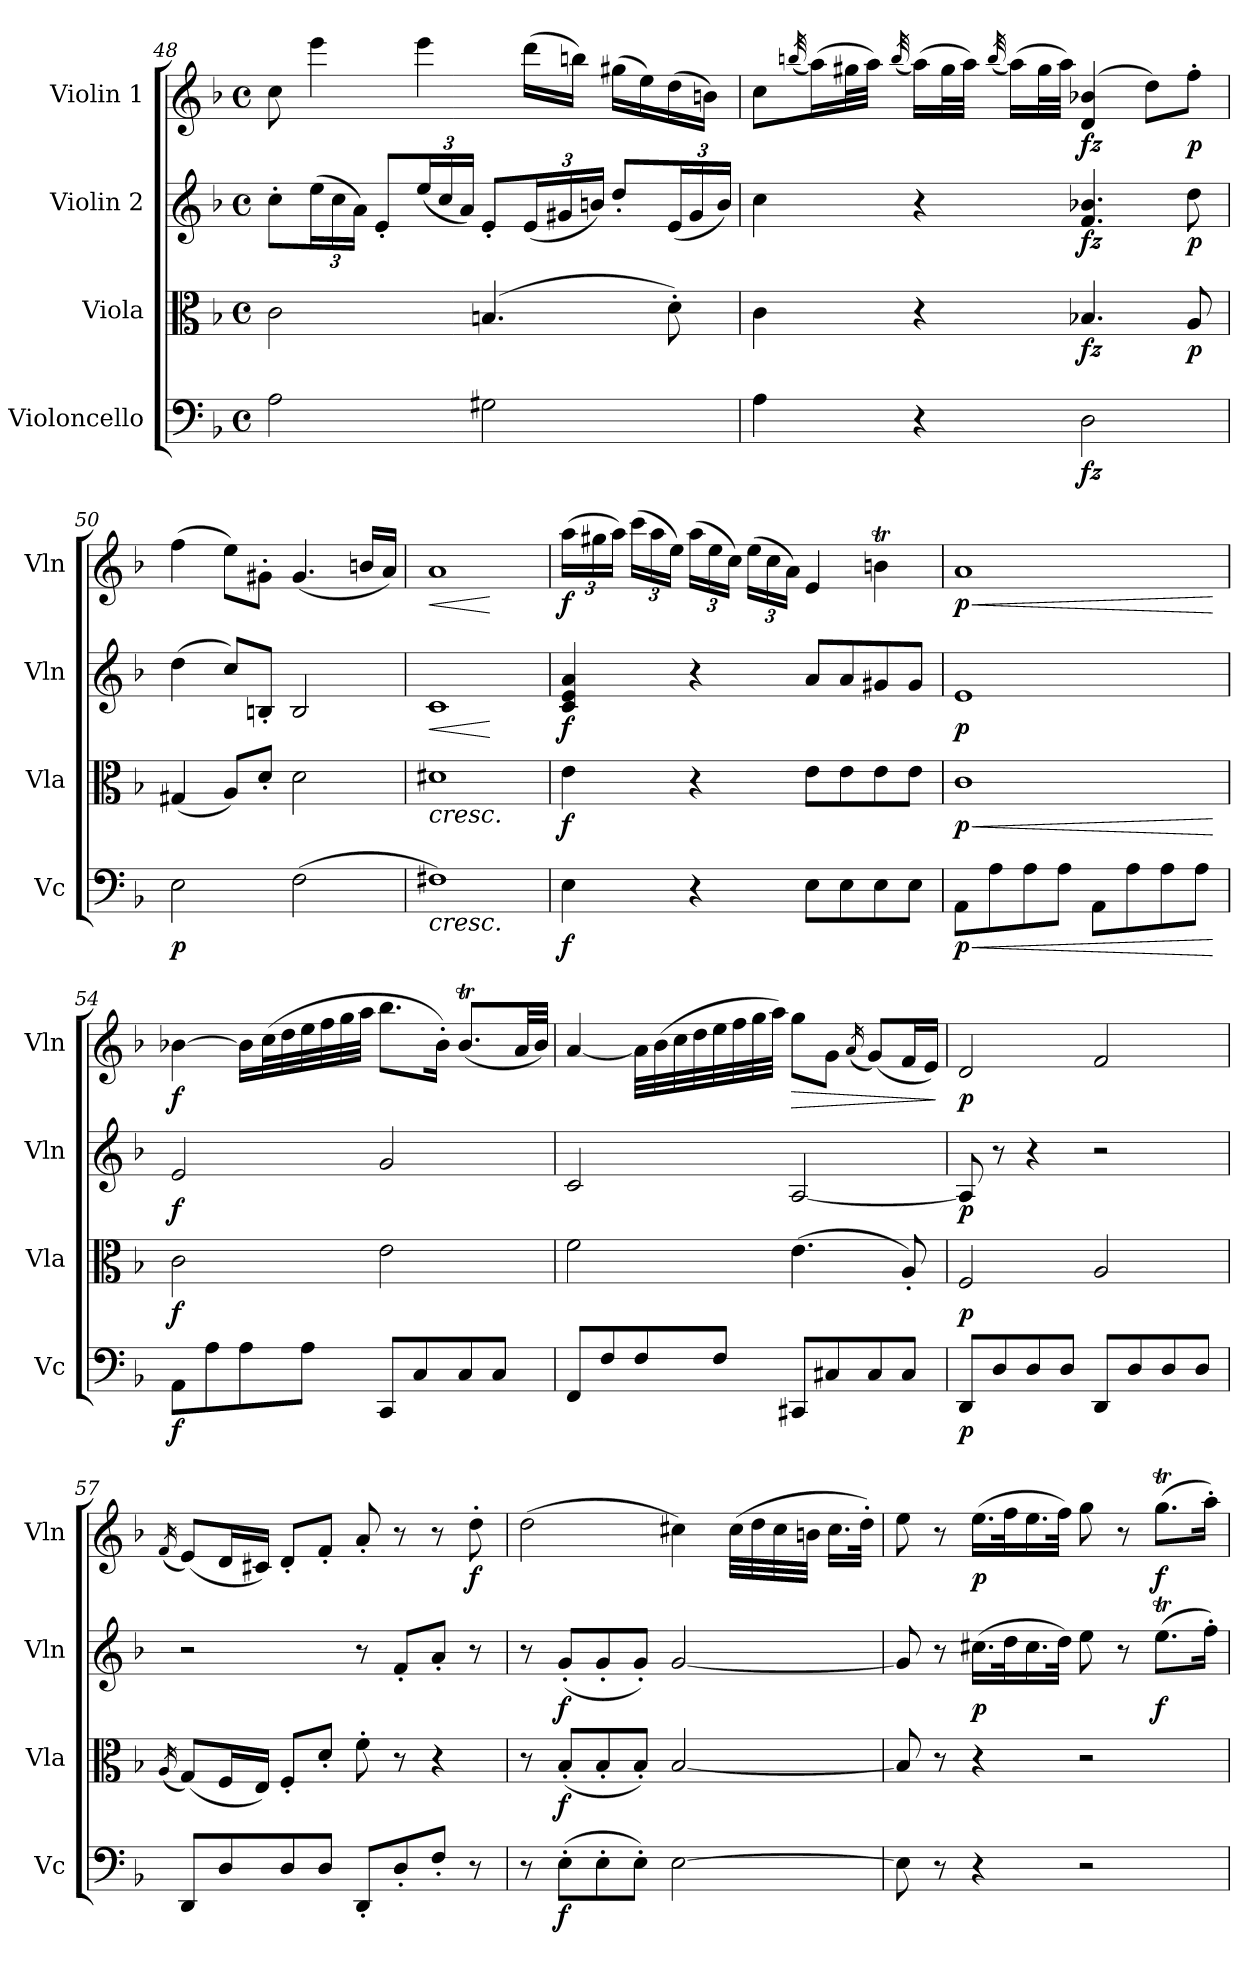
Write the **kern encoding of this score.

**kern	**dynam	**kern	**dynam	**kern	**dynam	**kern	**dynam
*part4	*part4	*part3	*part3	*part2	*part2	*part1	*part1
*staff4	*staff4	*staff3	*staff3	*staff2	*staff2	*staff1	*staff1
*I"Violoncello	*	*I"Viola	*	*I"Violin 2	*	*I"Violin 1	*
*I'Vc	*	*I'Vla	*	*I'Vln	*	*I'Vln	*
!!LO:LB:g=z
*clefF4	*	*clefC3	*	*clefG2	*	*clefG2	*
*k[b-]	*	*k[b-]	*	*k[b-]	*	*k[b-]	*
*M4/4	*	*M4/4	*	*M4/4	*	*M4/4	*
*met(c)	*	*met(c)	*	*met(c)	*	*met(c)	*
=48	=48	=48	=48	=48	=48	=48	=48
2A\	.	2c\	.	8cc'\L	.	8cc\	.
*	*	*	*	*Xbrackettup	*	*	*
.	.	.	.	(24ee\L	.	4eee\	.
.	.	.	.	24cc\	.	.	.
.	.	.	.	24a\JJ)	.	.	.
.	.	.	.	8e'/L	.	.	.
.	.	.	.	(24ee/L	.	4eee\	.
.	.	.	.	24cc/	.	.	.
.	.	.	.	24a/JJ)	.	.	.
2G#X\	.	(4.Bn/	.	8e'/L	.	.	.
.	.	.	.	(24e/L	.	(16ddd\LL	.
.	.	.	.	24g#X/	.	.	.
.	.	.	.	.	.	16bbn\JJ)	.
.	.	.	.	24bn/JJ)	.	.	.
.	.	.	.	8dd'/L	.	(16gg#X\LL	.
.	.	.	.	.	.	16ee\)	.
.	.	8d'\)	.	(24e/L	.	(16dd\	.
.	.	.	.	24g#/	.	.	.
.	.	.	.	.	.	16bn\JJ)	.
.	.	.	.	24b/JJ)	.	.	.
=49	=49	=49	=49	=49	=49	=49	=49
4A\	.	4c\	.	4cc\	.	8cc\L	.
.	.	.	.	.	.	(32qbbn/	.
.	.	.	.	.	.	(16aa\L)	.
.	.	.	.	.	.	32gg#X\L	.
.	.	.	.	.	.	32aa\JJJ)	.
.	.	.	.	.	.	(32qbb/	.
4r	.	4r	.	4r	.	(16aa\LL)	.
.	.	.	.	.	.	32gg#\L	.
.	.	.	.	.	.	32aa\JJJ)	.
.	.	.	.	.	.	(32qbb/	.
.	.	.	.	.	.	(16aa\LL)	.
.	.	.	.	.	.	32gg#\L	.
.	.	.	.	.	.	32aa\JJJ)	.
!	!LO:DY:b	!	!LO:DY:b	!	!LO:DY:b	!	!LO:DY:b
2D\	fz	4.B-X/	fz	4.f/ 4.b-X/	fz	(4d/ 4b-X/	fz
.	.	.	.	.	.	8dd\L)	.
!	!	!	!LO:DY:b	!	!LO:DY:b	!	!LO:DY:b
.	.	8A/	p	8dd\	p	8ff'\J	p
!!LO:LB:g=z
=50	=50	=50	=50	=50	=50	=50	=50
!	!LO:DY:b	!	!	!	!	!	!
2E\	p	(4G#X/	.	(4dd\	.	(4ff\	.
.	.	8A/L)	.	8cc/L)	.	8ee\L)	.
.	.	8d'/J	.	8Bn'/J	.	8g#X'\J	.
(2F\	.	2d\	.	2B/	.	(4.g#/	.
.	.	.	.	.	.	16bn/LL	.
.	.	.	.	.	.	16a/JJ)	.
=51	=51	=51	=51	=51	=51	=51	=51
!	!LO:HP:b	!	!LO:HP:b	!	!LO:HP:b	!	!LO:HP:b
1F#X)	<	1d#X	<	1c	<	1a	<
.	.	.	.	.	[	.	[
=52	=52	=52	=52	=52	=52	=52	=52
*	*	*	*	*	*	*Xbrackettup	*
!	!LO:DY:b	!	!LO:DY:b	!	!LO:DY:b	!	!LO:DY:b
4E\	f	4e\	f	4c/ 4e/ 4a/	f	(24aa\LL	f
.	.	.	.	.	.	24gg#X\	.
.	.	.	.	.	.	24aa\JJ)	.
.	.	.	.	.	.	(24ccc\LL	.
.	.	.	.	.	.	24aa\	.
.	.	.	.	.	.	24ee\JJ)	.
4r	.	4r	.	4r	.	(24aa\LL	.
.	.	.	.	.	.	24ee\	.
.	.	.	.	.	.	24cc\JJ)	.
.	.	.	.	.	.	(24ee\LL	.
.	.	.	.	.	.	24cc\	.
.	.	.	.	.	.	24a\JJ)	.
8E\L	.	8e\L	.	8a/L	.	4e/	.
8E\	.	8e\	.	8a/	.	.	.
8E\	.	8e\	.	8g#X/	.	4bnt\	.
8E\J	.	8e\J	.	8g#/J	.	.	.
!!LO:PB:g=z
=53	=53	=53	=53	=53	=53	=53	=53
!	!LO:HP:b	!	!LO:HP:b	!	!	!	!LO:HP:b
!	!LO:DY:n=1:b	!	!LO:DY:n=1:b	!	!LO:DY:b	!	!LO:DY:n=1:b
8AA\L	< p	1c	< p	1e	p	1a	< p
8A\	.	.	.	.	.	.	.
8A\	.	.	.	.	.	.	.
8A\J	.	.	.	.	.	.	.
8AA\L	.	.	.	.	.	.	.
8A\	.	.	.	.	.	.	.
8A\	.	.	.	.	.	.	.
8A\J	.	.	.	.	.	.	.
.	[	.	[	.	.	.	[
=54	=54	=54	=54	=54	=54	=54	=54
!	!LO:DY:b	!	!LO:DY:b	!	!LO:DY:b	!	!LO:DY:b
8AA\L	f	2c\	f	2e/	f	[4b-X\	f
8A\	.	.	.	.	.	.	.
8A\	.	.	.	.	.	16b-\LL]	.
.	.	.	.	.	.	(32cc\L	.
.	.	.	.	.	.	32dd\	.
8A\J	.	.	.	.	.	32ee\	.
.	.	.	.	.	.	32ff\	.
.	.	.	.	.	.	32gg\	.
.	.	.	.	.	.	32aa\JJJ	.
8CC/L	.	2e\	.	2g/	.	8.bb-\L	.
8C/	.	.	.	.	.	.	.
.	.	.	.	.	.	16b-'\Jk)	.
8C/	.	.	.	.	.	(8.b-T/L	.
8C/J	.	.	.	.	.	.	.
.	.	.	.	.	.	32a/LL	.
.	.	.	.	.	.	32b-/JJJ)	.
=55	=55	=55	=55	=55	=55	=55	=55
8FF/L	.	2f\	.	2c/	.	[4a/	.
8F/	.	.	.	.	.	.	.
8F/	.	.	.	.	.	32a\LLL]	.
.	.	.	.	.	.	(32b-\	.
.	.	.	.	.	.	32cc\	.
.	.	.	.	.	.	32dd\	.
8F/J	.	.	.	.	.	32ee\	.
.	.	.	.	.	.	32ff\	.
.	.	.	.	.	.	32gg\	.
.	.	.	.	.	.	32aa\JJJ)	.
!	!	!	!	!	!	!	!LO:HP:b
8CC#X/L	.	(4.e\	.	[2A/	.	8gg\L	>
8C#X/	.	.	.	.	.	8g\J	.
.	.	.	.	.	.	(16qa/	.
8C#/	.	.	.	.	.	(8g/L)	.
8C#/J	.	8A'/)	.	.	.	16f/L	.
.	.	.	.	.	.	16e/JJ)	.
.	[	.	[	.	.	.	]
!!LO:LB:g=z
=56	=56	=56	=56	=56	=56	=56	=56
!	!LO:DY:b	!	!LO:DY:b	!	!LO:DY:b	!	!LO:DY:b
8DD/L	p	2F/	p	8A/]	p	2d/	p
8D/	.	.	.	8r	.	.	.
8D/	.	.	.	4r	.	.	.
8D/J	.	.	.	.	.	.	.
8DD/L	.	2A/	.	2r	.	2f/	.
8D/	.	.	.	.	.	.	.
8D/	.	.	.	.	.	.	.
8D/J	.	.	.	.	.	.	.
=57	=57	=57	=57	=57	=57	=57	=57
.	.	(16qA/	.	.	.	(16qf/	.
8DD/L	.	(8G/L)	.	2r	.	(8e/L)	.
8D/	.	16F/L	.	.	.	16d/L	.
.	.	16E/JJ)	.	.	.	16c#X/JJ)	.
8D/	.	8F'/L	.	.	.	8d'/L	.
8D/J	.	8d'/J	.	.	.	8f'/J	.
8DD'/L	.	8f'\	.	8r	.	8a'/	.
8D'/	.	8r	.	8f'/L	.	8r	.
8F'/J	.	4r	.	8a'/J	.	8r	.
!	!	!	!	!	!	!	!LO:DY:b
8r	.	.	.	8r	.	8dd'\	f
=58	=58	=58	=58	=58	=58	=58	=58
8r	.	8r	.	8r	.	(2dd\	.
!	!LO:DY:b	!	!LO:DY:b	!	!LO:DY:b	!	!
(8E'\L	f	(8B-'/L	f	(8g'/L	f	.	.
8E'\	.	8B-'/	.	8g'/	.	.	.
8E'\J)	.	8B-'/J)	.	8g'/J)	.	.	.
[2E\	.	[2B-/	.	[2g/	.	4cc#X\)	.
.	.	.	.	.	.	(32cc#\LLL	.
.	.	.	.	.	.	32dd\	.
.	.	.	.	.	.	32cc#\	.
.	.	.	.	.	.	32bn\JJJ	.
.	.	.	.	.	.	16.cc#\LL	.
.	.	.	.	.	.	32dd'\JJk)	.
!!LO:LB:g=z
=59	=59	=59	=59	=59	=59	=59	=59
8E\]	.	8B-/]	.	8g/]	.	8ee\	.
8r	.	8r	.	8r	.	8r	.
!	!	!	!	!	!LO:DY:b	!	!LO:DY:b
4r	.	4r	.	(16.cc#X\LL	p	(16.ee\LL	p
.	.	.	.	32dd\K	.	32ff\K	.
.	.	.	.	16.cc#\	.	16.ee\	.
.	.	.	.	32dd\JJk)	.	32ff\JJk)	.
2r	.	2r	.	8ee\	.	8gg\	.
.	.	.	.	8r	.	8r	.
!	!	!	!	!	!LO:DY:b	!	!LO:DY:b
.	.	.	.	(8.eet\L	f	(8.ggT\L	f
.	.	.	.	16ff'\Jk)	.	16aa'\Jk)	.
=	=	=	=	=	=	=	=
*-	*-	*-	*-	*-	*-	*-	*-
